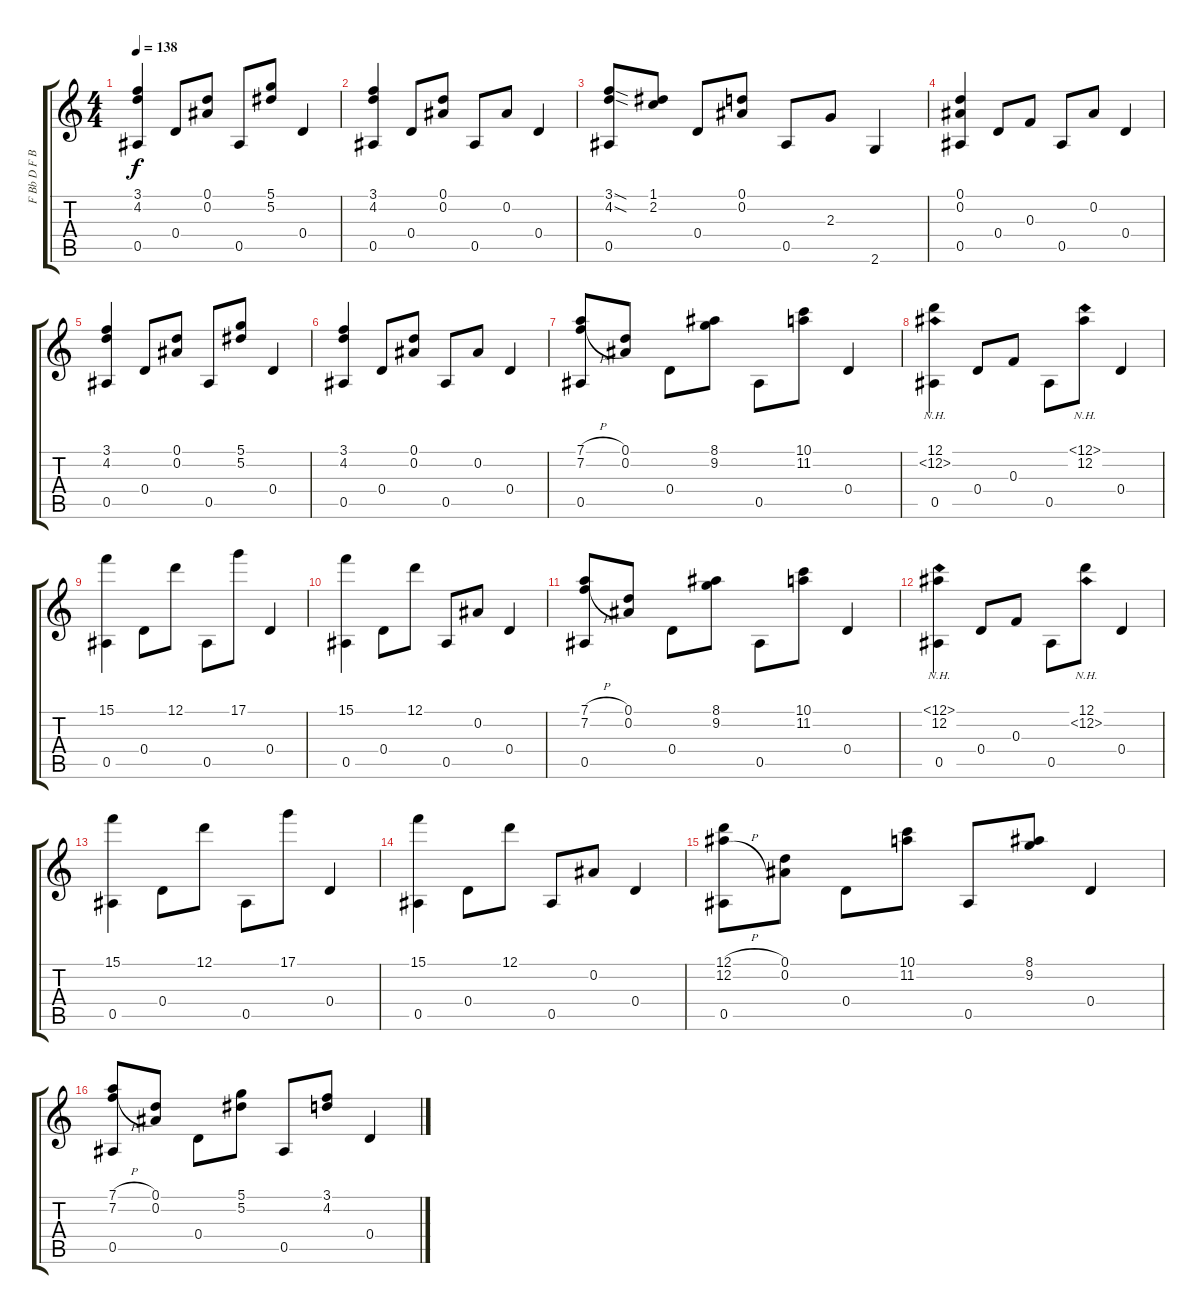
\track ("F Bb D F Bb D" "F Bb D F B") {instrument acousticguitarnylon}
\staff {score tabs}
\tuning (D4 Bb3 F3 D3 Bb2 F2) {hide}
\ts (4 4)
\tempo 138
\clef g2
\ks c
(3.1 4.2 0.5).4{dy f instrument acousticguitarnylon} 0.4.8 (0.1 0.2).8 0.5.8 (5.1 5.2).8 0.4.4 |
(3.1 4.2 0.5).4 0.4.8 (0.1 0.2).8 0.5.8 0.2.8 0.4.4 |
(3.1{sod} 4.2{sod} 0.5).8 (1.1 2.2).8 0.4.8 (0.1 0.2).8 0.5.8 2.3.8 2.6.4 |
(0.1 0.2 0.5).4 0.4.8 0.3.8 0.5.8 0.2.8 0.4.4 |
(3.1 4.2 0.5).4 0.4.8 (0.1 0.2).8 0.5.8 (5.1 5.2).8 0.4.4 |
(3.1 4.2 0.5).4 0.4.8 (0.1 0.2).8 0.5.8 0.2.8 0.4.4 |
(7.1{h} 7.2{h} 0.5).8 (0.1 0.2).8 0.4.8 (8.1 9.2).8 0.5.8 (10.1 11.2).8 0.4.4 |
(12.1 12.2{nh} 0.5).4 0.4.8 0.3.8 0.5.8 (12.1{nh} 12.2).8 0.4.4 |
(15.1 0.5).4 0.4.8 12.1.8 0.5.8 17.1.8 0.4.4 |
(15.1 0.5).4 0.4.8 12.1.8 0.5.8 0.2.8 0.4.4 |
(7.1{h} 7.2{h} 0.5).8 (0.1 0.2).8 0.4.8 (8.1 9.2).8 0.5.8 (10.1 11.2).8 0.4.4 |
(12.1{nh} 12.2 0.5).4 0.4.8 0.3.8 0.5.8 (12.1 12.2{nh}).8 0.4.4 |
(15.1 0.5).4 0.4.8 12.1.8 0.5.8 17.1.8 0.4.4 |
(15.1 0.5).4 0.4.8 12.1.8 0.5.8 0.2.8 0.4.4 |
(12.1{h} 12.2{h} 0.5).8 (0.1 0.2).8 0.4.8 (10.1 11.2).8 0.5.8 (8.1 9.2).8 0.4.4 |
(7.1{h} 7.2{h} 0.5).8 (0.1 0.2).8 0.4.8 (5.1 5.2).8 0.5.8 (3.1 4.2).8 0.4.4
